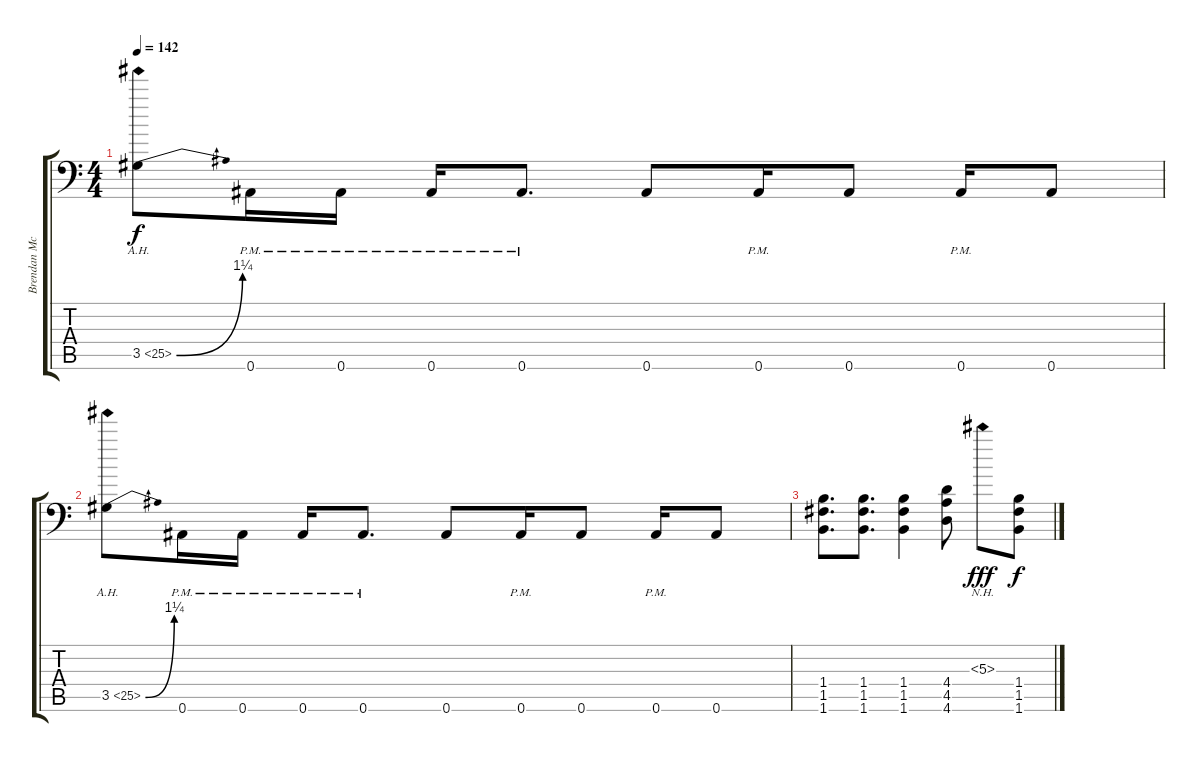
\track ("Brendan McDonald" "Brendan Mc") {instrument distortionguitar}
\staff {score tabs}
\tuning (C4 G3 Eb3 Bb2 F2 Bb1) {hide}
\ts (4 4)
\tempo 142
\clef f4
\ks c
3.5{be (bend 0 0 60 5) ah 22}.8{dy f} 0.6{pm}.16 0.6{pm}.16 0.6{pm}.16 0.6{pm}.8{d} 0.6.8 0.6{pm}.16 0.6.8 0.6{pm}.16 0.6.8 |
3.5{be (bend 0 0 60 5) ah 22}.8 0.6{pm}.16 0.6{pm}.16 0.6{pm}.16 0.6{pm}.8{d} 0.6.8 0.6{pm}.16 0.6.8 0.6{pm}.16 0.6.8 |
(1.4 1.5 1.6).8{d} (1.4 1.5 1.6).8{d} (1.4 1.5 1.6).4 (4.4 4.5 4.6).8 5.3{nh}.8{dy fff} (1.4 1.5 1.6).8{dy f}
